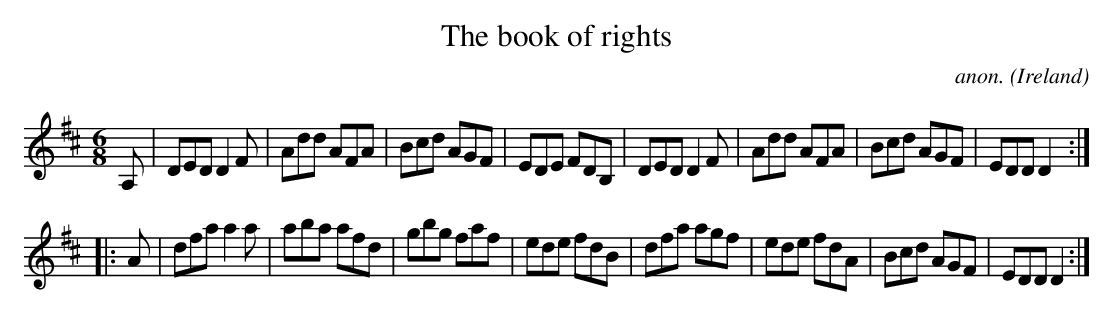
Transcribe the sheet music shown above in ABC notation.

X:1
T:The book of rights
C:anon.
O:Ireland
M:6/8
L:1/8
K:D
A,|DED D2F|Add AFA|Bcd AGF|EDE FDB,|DED D2F|Add AFA|Bcd AGF|EDD D2:|
|:A|dfa a2a|aba afd|gbg faf|ede fdB|dfa agf|ede fdA|Bcd AGF|EDD D2:|
W:
W:
